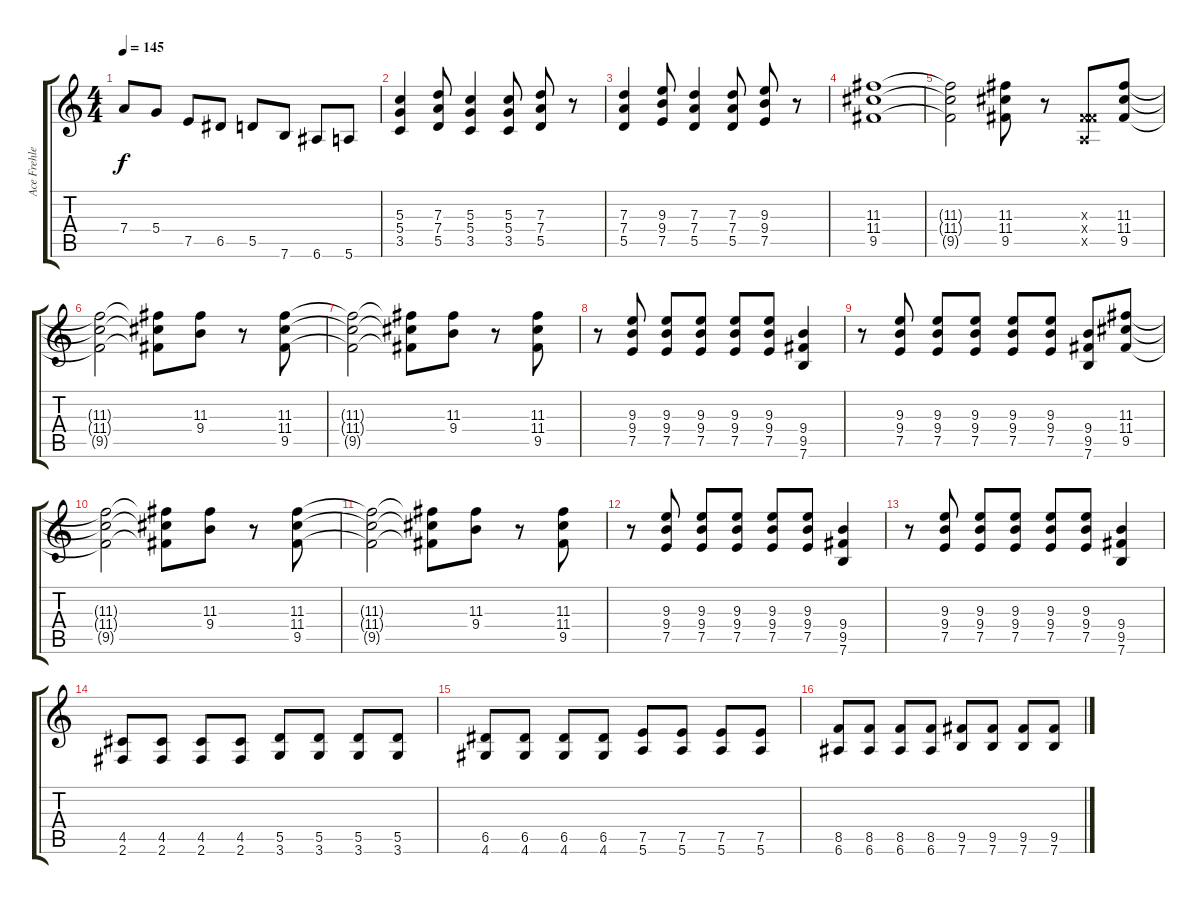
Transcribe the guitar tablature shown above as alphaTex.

\track ("Ace Frehley [Lead Guitar]" "Ace Frehle") {instrument distortionguitar}
\staff {score tabs}
\tuning (E4 B3 G3 D3 A2 E2) {hide}
\ts (4 4)
\tempo 145
\clef g2
\ks c
7.4.8{dy f} 5.4.8 7.5.8 6.5.8 5.5.8 7.6.8 6.6.8 5.6.8 |
(5.3 5.4 3.5).4 (7.3 7.4 5.5).8 (5.3 5.4 3.5).4 (5.3 5.4 3.5).8 (7.3 7.4 5.5).8 r.8 |
(7.3 7.4 5.5).4 (9.3 9.4 7.5).8 (7.3 7.4 5.5).4 (7.3 7.4 5.5).8 (9.3 9.4 7.5).8 r.8 |
(11.3 11.4 9.5).1 |
(11.3{t} 11.4{t} 9.5{t}).2 (11.3 11.4 9.5).8 r.8 (-1.3{x} 4.4{x} 0.5{x}).8 (11.3 11.4 9.5).8 |
(11.3{t} 11.4{t} 9.5{t}).2 (11.3{t} 11.4{t} 9.5{t}).8 (11.3 9.4).8 r.8 (11.3 11.4 9.5).8 |
(11.3{t} 11.4{t} 9.5{t}).2 (11.3{t} 11.4{t} 9.5{t}).8 (11.3 9.4).8 r.8 (11.3 11.4 9.5).8 |
r.8 (9.3 9.4 7.5).8 (9.3 9.4 7.5).8 (9.3 9.4 7.5).8 (9.3 9.4 7.5).8 (9.3 9.4 7.5).8 (9.4 9.5 7.6).4 |
r.8 (9.3 9.4 7.5).8 (9.3 9.4 7.5).8 (9.3 9.4 7.5).8 (9.3 9.4 7.5).8 (9.3 9.4 7.5).8 (9.4 9.5 7.6).8 (11.3 11.4 9.5).8 |
(11.3{t} 11.4{t} 9.5{t}).2 (11.3{t} 11.4{t} 9.5{t}).8 (11.3 9.4).8 r.8 (11.3 11.4 9.5).8 |
(11.3{t} 11.4{t} 9.5{t}).2 (11.3{t} 11.4{t} 9.5{t}).8 (11.3 9.4).8 r.8 (11.3 11.4 9.5).8 |
r.8 (9.3 9.4 7.5).8 (9.3 9.4 7.5).8 (9.3 9.4 7.5).8 (9.3 9.4 7.5).8 (9.3 9.4 7.5).8 (9.4 9.5 7.6).4 |
r.8 (9.3 9.4 7.5).8 (9.3 9.4 7.5).8 (9.3 9.4 7.5).8 (9.3 9.4 7.5).8 (9.3 9.4 7.5).8 (9.4 9.5 7.6).4 |
(4.5 2.6).8 (4.5 2.6).8 (4.5 2.6).8 (4.5 2.6).8 (5.5 3.6).8 (5.5 3.6).8 (5.5 3.6).8 (5.5 3.6).8 |
(6.5 4.6).8 (6.5 4.6).8 (6.5 4.6).8 (6.5 4.6).8 (7.5 5.6).8 (7.5 5.6).8 (7.5 5.6).8 (7.5 5.6).8 |
(8.5 6.6).8 (8.5 6.6).8 (8.5 6.6).8 (8.5 6.6).8 (9.5 7.6).8 (9.5 7.6).8 (9.5 7.6).8 (9.5 7.6).8
